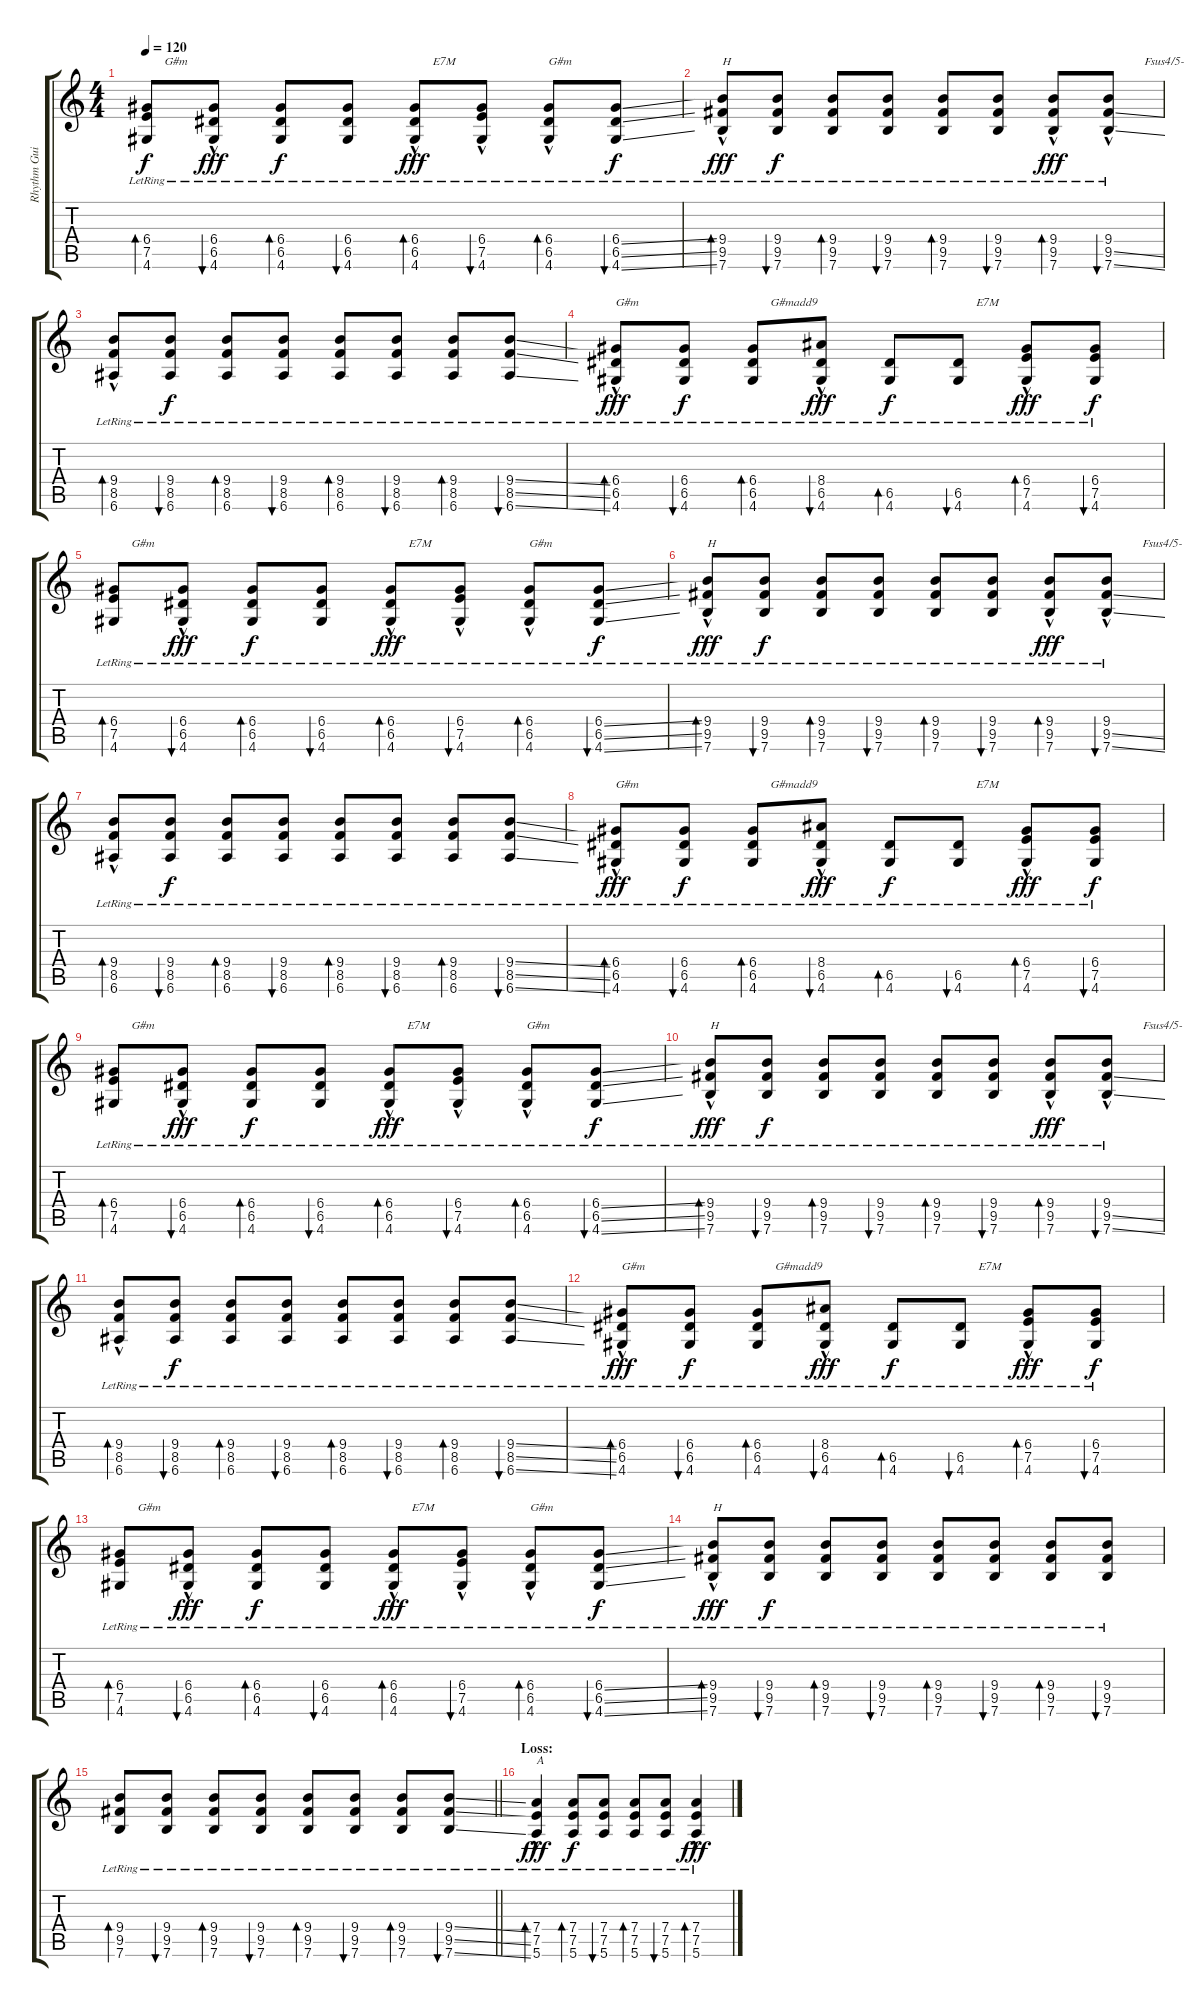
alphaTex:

\track ("Rhythm Guitar" "Rhythm Gui") {instrument acousticguitarsteel}
\staff {score tabs}
\tuning (E4 B3 G3 D3 A2 E2) {hide}
\ts (4 4)
\tempo 120
\clef g2
\ks c
(6.4{lr} 7.5{lr} 4.6{lr}).8{bd 30 txt "      G#m" dy f} (6.4{hac lr} 6.5{hac lr} 4.6{hac lr}).8{bu 30 dy fff} (6.4{lr} 6.5{lr} 4.6{lr}).8{bd 30 dy f} (6.4{lr} 6.5{lr} 4.6{lr}).8{bu 30} (6.4{hac lr} 6.5{hac lr} 4.6{hac lr}).8{bd 30 txt "      E7M" dy fff} (6.4{hac lr} 7.5{hac lr} 4.6{hac lr}).8{bu 30} (6.4{hac lr} 6.5{hac lr} 4.6{hac lr}).8{bd 30 txt "G#m"} (6.4{ss lr} 6.5{ss lr} 4.6{ss lr}).8{bu 30 dy f} |
(9.4{hac lr} 9.5{hac lr} 7.6{hac lr}).8{bd 30 txt "H" dy fff} (9.4{lr} 9.5{lr} 7.6{lr}).8{bu 30 dy f} (9.4{lr} 9.5{lr} 7.6{lr}).8{bd 30} (9.4{lr} 9.5{lr} 7.6{lr}).8{bu 30} (9.4{lr} 9.5{lr} 7.6{lr}).8{bd 30} (9.4{lr} 9.5{lr} 7.6{lr}).8{bu 30} (9.4{hac lr} 9.5{hac lr} 7.6{hac lr}).8{bd 30 dy fff} (9.4{hac lr} 9.5{ss hac lr} 7.6{ss hac lr}).8{bu 30 txt "            Fsus4/5-"} |
(9.4{hac lr} 8.5{hac lr} 6.6{hac lr}).8{bd 30} (9.4{lr} 8.5{lr} 6.6{lr}).8{bu 30 dy f} (9.4{lr} 8.5{lr} 6.6{lr}).8{bd 30} (9.4{lr} 8.5{lr} 6.6{lr}).8{bu 30} (9.4{lr} 8.5{lr} 6.6{lr}).8{bd 30} (9.4{lr} 8.5{lr} 6.6{lr}).8{bu 30} (9.4{lr} 8.5{lr} 6.6{lr}).8{bd 30} (9.4{ss lr} 8.5{ss lr} 6.6{ss lr}).8{bu 30} |
(6.4{hac lr} 6.5{hac lr} 4.6{hac lr}).8{bd 30 txt "G#m" dy fff} (6.4{lr} 6.5{lr} 4.6{lr}).8{bu 30 dy f} (6.4{lr} 6.5{lr} 4.6{lr}).8{bd 30 txt "      G#madd9"} (8.4{hac lr} 6.5{hac lr} 4.6{hac lr}).8{bu 30 dy fff} (6.5{lr} 4.6{lr}).8{bd 30 dy f} (6.5{lr} 4.6{lr}).8{bu 30 txt "      E7M"} (6.4{hac lr} 7.5{hac lr} 4.6{hac lr}).8{bd 30 dy fff} (6.4{lr} 7.5{lr} 4.6{lr}).8{bu 30 dy f} |
(6.4{lr} 7.5{lr} 4.6{lr}).8{bd 30 txt "      G#m"} (6.4{hac lr} 6.5{hac lr} 4.6{hac lr}).8{bu 30 dy fff} (6.4{lr} 6.5{lr} 4.6{lr}).8{bd 30 dy f} (6.4{lr} 6.5{lr} 4.6{lr}).8{bu 30} (6.4{hac lr} 6.5{hac lr} 4.6{hac lr}).8{bd 30 txt "      E7M" dy fff} (6.4{hac lr} 7.5{hac lr} 4.6{hac lr}).8{bu 30} (6.4{hac lr} 6.5{hac lr} 4.6{hac lr}).8{bd 30 txt "G#m"} (6.4{ss lr} 6.5{ss lr} 4.6{ss lr}).8{bu 30 dy f} |
(9.4{hac lr} 9.5{hac lr} 7.6{hac lr}).8{bd 30 txt "H" dy fff} (9.4{lr} 9.5{lr} 7.6{lr}).8{bu 30 dy f} (9.4{lr} 9.5{lr} 7.6{lr}).8{bd 30} (9.4{lr} 9.5{lr} 7.6{lr}).8{bu 30} (9.4{lr} 9.5{lr} 7.6{lr}).8{bd 30} (9.4{lr} 9.5{lr} 7.6{lr}).8{bu 30} (9.4{hac lr} 9.5{hac lr} 7.6{hac lr}).8{bd 30 dy fff} (9.4{hac lr} 9.5{ss hac lr} 7.6{ss hac lr}).8{bu 30 txt "            Fsus4/5-"} |
(9.4{hac lr} 8.5{hac lr} 6.6{hac lr}).8{bd 30} (9.4{lr} 8.5{lr} 6.6{lr}).8{bu 30 dy f} (9.4{lr} 8.5{lr} 6.6{lr}).8{bd 30} (9.4{lr} 8.5{lr} 6.6{lr}).8{bu 30} (9.4{lr} 8.5{lr} 6.6{lr}).8{bd 30} (9.4{lr} 8.5{lr} 6.6{lr}).8{bu 30} (9.4{lr} 8.5{lr} 6.6{lr}).8{bd 30} (9.4{ss lr} 8.5{ss lr} 6.6{ss lr}).8{bu 30} |
(6.4{hac lr} 6.5{hac lr} 4.6{hac lr}).8{bd 30 txt "G#m" dy fff} (6.4{lr} 6.5{lr} 4.6{lr}).8{bu 30 dy f} (6.4{lr} 6.5{lr} 4.6{lr}).8{bd 30 txt "      G#madd9"} (8.4{hac lr} 6.5{hac lr} 4.6{hac lr}).8{bu 30 dy fff} (6.5{lr} 4.6{lr}).8{bd 30 dy f} (6.5{lr} 4.6{lr}).8{bu 30 txt "      E7M"} (6.4{hac lr} 7.5{hac lr} 4.6{hac lr}).8{bd 30 dy fff} (6.4{lr} 7.5{lr} 4.6{lr}).8{bu 30 dy f} |
(6.4{lr} 7.5{lr} 4.6{lr}).8{bd 30 txt "      G#m"} (6.4{hac lr} 6.5{hac lr} 4.6{hac lr}).8{bu 30 dy fff} (6.4{lr} 6.5{lr} 4.6{lr}).8{bd 30 dy f} (6.4{lr} 6.5{lr} 4.6{lr}).8{bu 30} (6.4{hac lr} 6.5{hac lr} 4.6{hac lr}).8{bd 30 txt "      E7M" dy fff} (6.4{hac lr} 7.5{hac lr} 4.6{hac lr}).8{bu 30} (6.4{hac lr} 6.5{hac lr} 4.6{hac lr}).8{bd 30 txt "G#m"} (6.4{ss lr} 6.5{ss lr} 4.6{ss lr}).8{bu 30 dy f} |
(9.4{hac lr} 9.5{hac lr} 7.6{hac lr}).8{bd 30 txt "H" dy fff} (9.4{lr} 9.5{lr} 7.6{lr}).8{bu 30 dy f} (9.4{lr} 9.5{lr} 7.6{lr}).8{bd 30} (9.4{lr} 9.5{lr} 7.6{lr}).8{bu 30} (9.4{lr} 9.5{lr} 7.6{lr}).8{bd 30} (9.4{lr} 9.5{lr} 7.6{lr}).8{bu 30} (9.4{hac lr} 9.5{hac lr} 7.6{hac lr}).8{bd 30 dy fff} (9.4{hac lr} 9.5{ss hac lr} 7.6{ss hac lr}).8{bu 30 txt "            Fsus4/5-"} |
(9.4{hac lr} 8.5{hac lr} 6.6{hac lr}).8{bd 30} (9.4{lr} 8.5{lr} 6.6{lr}).8{bu 30 dy f} (9.4{lr} 8.5{lr} 6.6{lr}).8{bd 30} (9.4{lr} 8.5{lr} 6.6{lr}).8{bu 30} (9.4{lr} 8.5{lr} 6.6{lr}).8{bd 30} (9.4{lr} 8.5{lr} 6.6{lr}).8{bu 30} (9.4{lr} 8.5{lr} 6.6{lr}).8{bd 30} (9.4{ss lr} 8.5{ss lr} 6.6{ss lr}).8{bu 30} |
(6.4{hac lr} 6.5{hac lr} 4.6{hac lr}).8{bd 30 txt "G#m" dy fff} (6.4{lr} 6.5{lr} 4.6{lr}).8{bu 30 dy f} (6.4{lr} 6.5{lr} 4.6{lr}).8{bd 30 txt "      G#madd9"} (8.4{hac lr} 6.5{hac lr} 4.6{hac lr}).8{bu 30 dy fff} (6.5{lr} 4.6{lr}).8{bd 30 dy f} (6.5{lr} 4.6{lr}).8{bu 30 txt "      E7M"} (6.4{hac lr} 7.5{hac lr} 4.6{hac lr}).8{bd 30 dy fff} (6.4{lr} 7.5{lr} 4.6{lr}).8{bu 30 dy f} |
(6.4{lr} 7.5{lr} 4.6{lr}).8{bd 30 txt "      G#m"} (6.4{hac lr} 6.5{hac lr} 4.6{hac lr}).8{bu 30 dy fff} (6.4{lr} 6.5{lr} 4.6{lr}).8{bd 30 dy f} (6.4{lr} 6.5{lr} 4.6{lr}).8{bu 30} (6.4{hac lr} 6.5{hac lr} 4.6{hac lr}).8{bd 30 txt "      E7M" dy fff} (6.4{hac lr} 7.5{hac lr} 4.6{hac lr}).8{bu 30} (6.4{hac lr} 6.5{hac lr} 4.6{hac lr}).8{bd 30 txt "G#m"} (6.4{ss lr} 6.5{ss lr} 4.6{ss lr}).8{bu 30 dy f} |
(9.4{hac lr} 9.5{hac lr} 7.6{hac lr}).8{bd 30 txt "H" dy fff} (9.4{lr} 9.5{lr} 7.6{lr}).8{bu 30 dy f} (9.4{lr} 9.5{lr} 7.6{lr}).8{bd 30} (9.4{lr} 9.5{lr} 7.6{lr}).8{bu 30} (9.4{lr} 9.5{lr} 7.6{lr}).8{bd 30} (9.4{lr} 9.5{lr} 7.6{lr}).8{bu 30} (9.4{lr} 9.5{lr} 7.6{lr}).8{bd 30} (9.4{lr} 9.5{lr} 7.6{lr}).8{bu 30} |
\barLineRight lightlight
(9.4{lr} 9.5{lr} 7.6{lr}).8{bd 30} (9.4{lr} 9.5{lr} 7.6{lr}).8{bu 30} (9.4{lr} 9.5{lr} 7.6{lr}).8{bd 30} (9.4{lr} 9.5{lr} 7.6{lr}).8{bu 30} (9.4{lr} 9.5{lr} 7.6{lr}).8{bd 30} (9.4{lr} 9.5{lr} 7.6{lr}).8{bu 30} (9.4{lr} 9.5{lr} 7.6{lr}).8{bd 30} (9.4{ss lr} 9.5{ss lr} 7.6{ss lr}).8{bu 30} |
\section ("" "Loss:")
(7.4{hac lr} 7.5{hac lr} 5.6{hac lr}).4{bd 30 txt "A" dy fff} (7.4{lr} 7.5{lr} 5.6{lr}).8{bd 30 dy f} (7.4{lr} 7.5{lr} 5.6{lr}).8{bu 30} (7.4{lr} 7.5{lr} 5.6{lr}).8{bd 30} (7.4{lr} 7.5{lr} 5.6{lr}).8{bu 30} (7.4{hac lr} 7.5{hac lr} 5.6{hac lr}).4{bd 30 dy fff}
